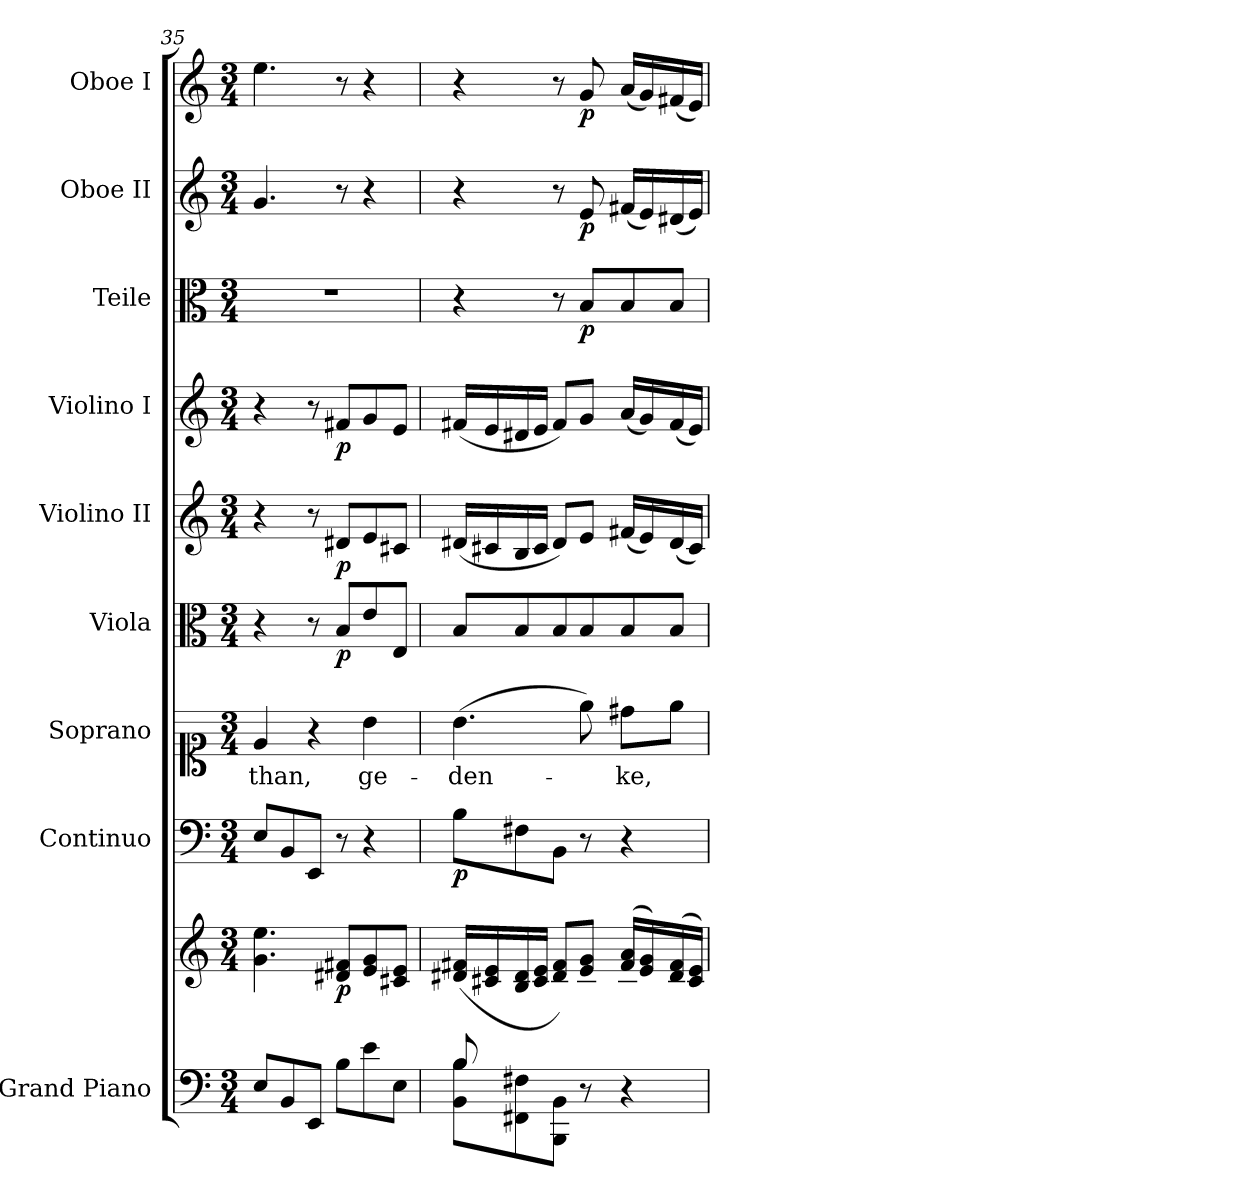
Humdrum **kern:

**kern	**kern	**dynam	**kern	**dynam	**kern	**text	**kern	**dynam	**kern	**dynam	**kern	**dynam	**kern	**dynam	**kern	**dynam	**kern	**dynam
*part9	*part9	*part9	*part8	*part8	*part7	*part7	*part6	*part6	*part5	*part5	*part4	*part4	*part3	*part3	*part2	*part2	*part1	*part1
*staff10	*staff9	*staff9/10	*staff8	*staff8	*staff7	*staff7	*staff6	*staff6	*staff5	*staff5	*staff4	*staff4	*staff3	*staff3	*staff2	*staff2	*staff1	*staff1
*I"Grand Piano	*	*	*I"Continuo	*	*I"Soprano	*	*I"Viola	*	*I"Violino II	*	*I"Violino I	*	*I"Teile	*	*I"Oboe II	*	*I"Oboe I	*
*I'Pno	*	*	*	*	*	*	*	*	*	*	*	*	*	*	*I'Ob	*	*I'Ob	*
*clefF4	*clefG2	*	*clefF4	*	*clefC1	*	*clefC3	*	*clefG2	*	*clefG2	*	*clefC3	*	*clefG2	*	*clefG2	*
*k[]	*k[]	*	*k[]	*	*k[]	*	*k[]	*	*k[]	*	*k[]	*	*k[]	*	*k[]	*	*k[]	*
*M3/4	*M3/4	*	*M3/4	*	*M3/4	*	*M3/4	*	*M3/4	*	*M3/4	*	*M3/4	*	*M3/4	*	*M3/4	*
=35	=35	=35	=35	=35	=35	=35	=35	=35	=35	=35	=35	=35	=35	=35	=35	=35	=35	=35
!	!	!	!	!	!	!LO:LY:b	!	!	!	!	!	!	!	!	!	!	!	!
8E/L	4.g\ 4.ee\	.	8E/L	.	4e/	than,	4r	.	4r	.	4r	.	2.r	.	4.g/	.	4.ee\	.
8BB/	.	.	8BB/	.	.	.	.	.	.	.	.	.	.	.	.	.	.	.
8EE/J	.	.	8EE/J	.	4r	.	8r	.	8r	.	8r	.	.	.	.	.	.	.
!	!	!LO:DY:b	!	!	!	!	!	!LO:DY:b	!	!LO:DY:b	!	!LO:DY:b	!	!	!	!	!	!
8B\L	8d#X/ 8f#X/L	p	8r	.	.	.	8B/L	p	8d#X/L	p	8f#X/L	p	.	.	8r	.	8r	.
!	!	!	!	!	!	!LO:LY:b	!	!	!	!	!	!	!	!	!	!	!	!
8e\	8e/ 8g/	.	4r	.	4b\	ge-	8e/	.	8e/	.	8g/	.	.	.	4r	.	4r	.
8E\J	8c#X/ 8e/J	.	.	.	.	.	8E/J	.	8c#X/J	.	8e/J	.	.	.	.	.	.	.
=36	=36	=36	=36	=36	=36	=36	=36	=36	=36	=36	=36	=36	=36	=36	=36	=36	=36	=36
*^	*^	*	*	*	*	*	*	*	*	*	*	*	*	*	*	*	*	*
!	!	!	!	!	!	!LO:DY:b	!	!LO:LY:b	!	!	!	!	!	!	!	!	!	!	!	!
8B/L	8BB\ 8B\L	(>16d#X/ 16f#X/LL	8ryy	.	8B\L	p	(>4.b\	-den-	8B/L	.	(<16d#X/LL	.	(<16f#X/LL	.	4r	.	4r	.	4r	.
.	.	16c#X/ 16e/	.	.	.	.	.	.	.	.	16c#X/	.	16e/	.	.	.	.	.	.	.
2ryy	8FF#X\ 8F#X\	16B/ 16d#/	8B\	.	8F#X\	.	.	.	8B/	.	16B/	.	16d#X/	.	.	.	.	.	.	.
.	.	16c#/ 16e/JJ	.	.	.	.	.	.	.	.	16c#/JJ	.	16e/JJ	.	.	.	.	.	.	.
.	8BBB\ 8BB\J	8d#/ 8f#/L)	8B\	.	8BB\J	.	.	.	8B/	.	8d#/L)	.	8f#/L)	.	8r	.	8r	.	8r	.
!	!	!	!	!	!	!	!	!	!	!	!	!	!	!	!	!LO:DY:b	!	!LO:DY:b	!	!LO:DY:b
.	8r	8e/ 8g/J	8B\	.	8r	.	8ee\)	.	8B/	.	8e/J	.	8g/J	.	8B/L	p	8e/	p	8g/	p
!	!	!	!	!	!	!	!	!LO:LY:b	!	!	!	!	!	!	!	!	!	!	!	!
.	4r	(16f#/ 16a/LL	8B\	.	4r	.	8dd#X\L	-ke,	8B/	.	(<16f#X/LL	.	(<16a/LL	.	8B/	.	(<16f#X/LL	.	(<16a/LL	.
.	.	16e/ 16g/)	.	.	.	.	.	.	.	.	16e/)	.	16g/)	.	.	.	16e/)	.	16g/)	.
8ryy	.	(16d#/ 16f#/	8B\J	.	.	.	8ee\J	.	8B/J	.	(<16d#/	.	(<16f#/	.	8B/J	.	(<16d#X/	.	(<16f#X/	.
.	.	16c#/ 16e/JJ)	.	.	.	.	.	.	.	.	16c#/JJ)	.	16e/JJ)	.	.	.	16e/JJ)	.	16e/JJ)	.
*v	*v	*	*	*	*	*	*	*	*	*	*	*	*	*	*	*	*	*	*	*
*	*v	*v	*	*	*	*	*	*	*	*	*	*	*	*	*	*	*	*	*
=	=	=	=	=	=	=	=	=	=	=	=	=	=	=	=	=	=	=
*-	*-	*-	*-	*-	*-	*-	*-	*-	*-	*-	*-	*-	*-	*-	*-	*-	*-	*-
